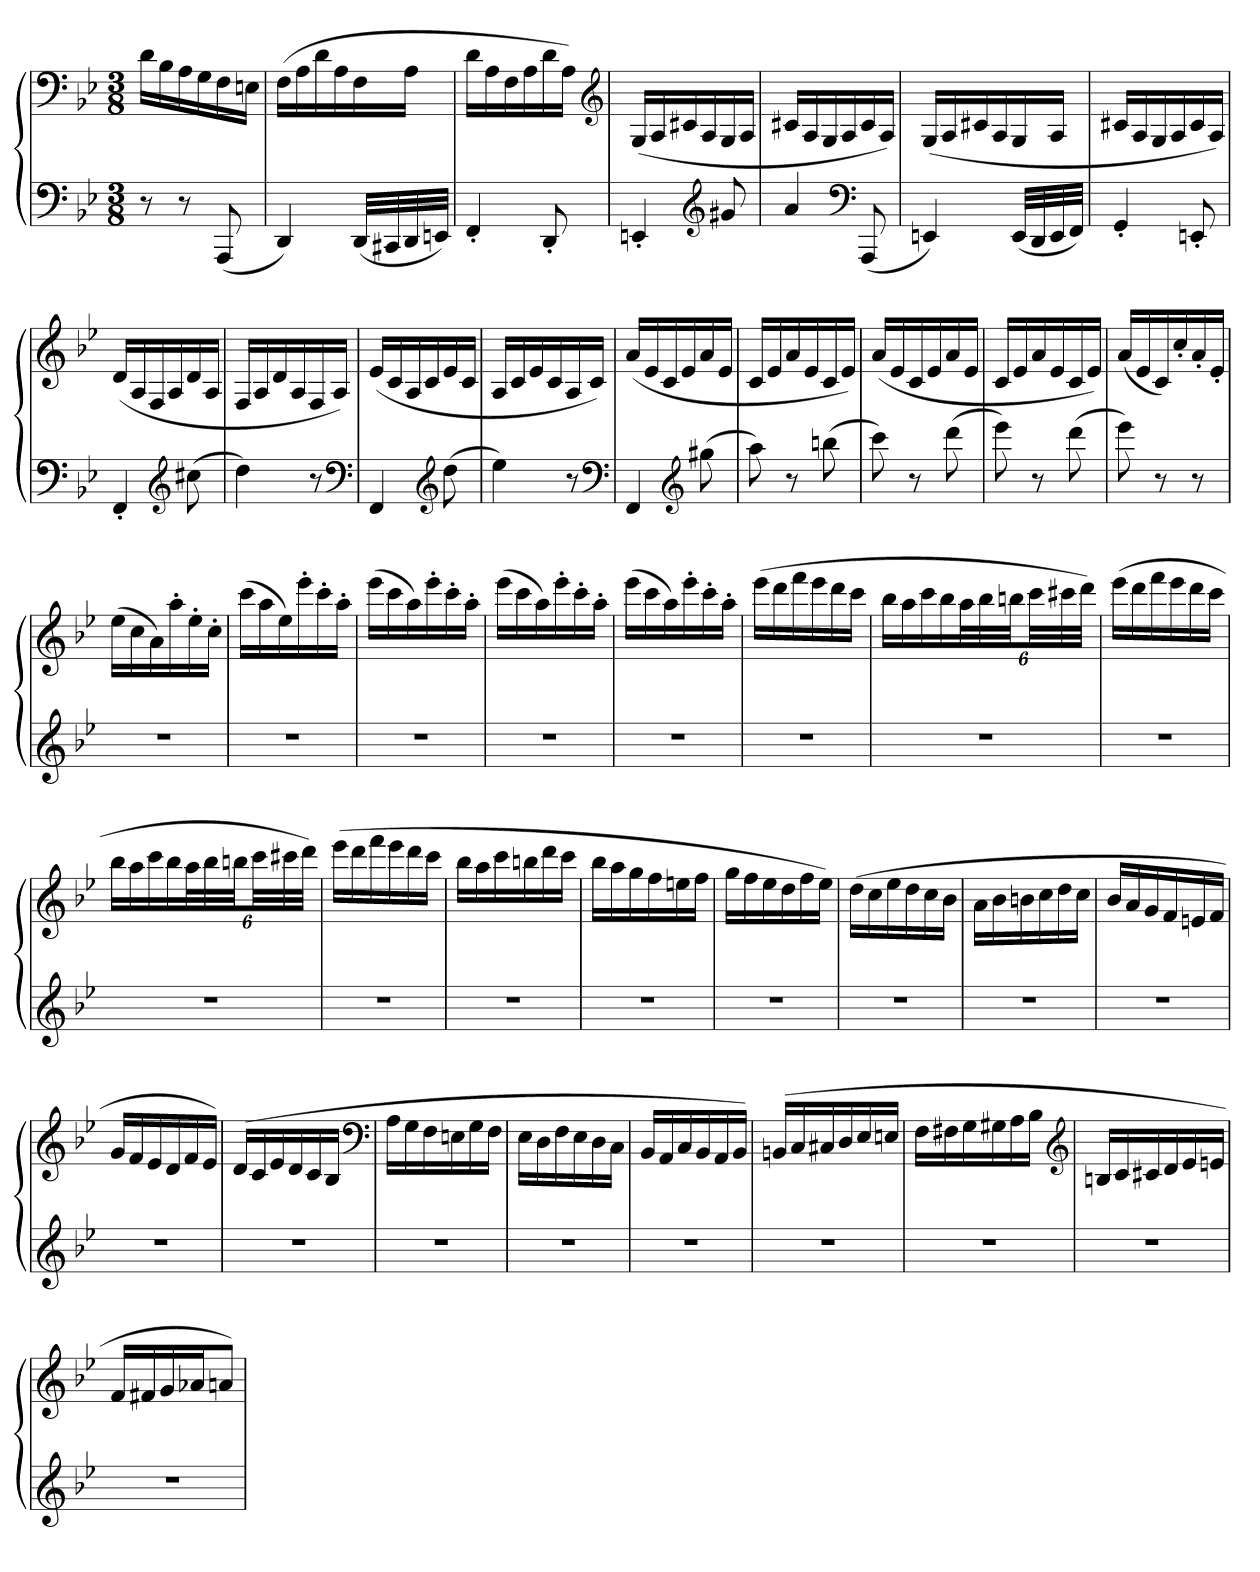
**kern	**kern
*part1	*part1
*staff2	*staff1
*clefF4	*clefF4
*k[b-e-]	*k[b-e-]
*M3/8	*M3/8
=	=
8r	16dLL
.	16B-
8r	16A
.	16G
(8AAA	16F
.	16EnJJ
=	=
4DD)	(16FLL
.	16A
.	16d
.	16A
(32DDLLL	16F
32CC#X	.
32DD	16AJJ
32EEnJJJ)	.
=	=
4FF'	16dLL
.	16A
.	16F
.	16A
8DD'	16d
.	16AJJ)
*	*clefG2
=	=
4EEn'	(16GLL
.	16A
.	16c#X
.	16A
*clefG2	*
8g#X	16G
.	16AJJ
=	=
4a	16c#XLL
.	16A
.	16G
.	16A
*clefF4	*
(8AAA	16c#
.	16AJJ)
=	=
4EEn)	(16GLL
.	16A
.	16c#X
.	16A
(32EELLL	16G
32DD	.
32EE	16AJJ
32FFJJJ)	.
=	=
4GG'	16c#XLL
.	16A
.	16G
.	16A
8EEn'	16c#
.	16AJJ)
=	=
4FF'	(16dLL
.	16A
.	16F
.	16A
*clefG2	*
(8cc#X	16d
.	16AJJ
=	=
4dd)	16FLL
.	16A
.	16d
.	16A
8r	16F
.	16AJJ)
*clefF4	*
=	=
4FF	(16e-LL
.	16c
.	16A
.	16c
*clefG2	*
(8dd	16e-
.	16cJJ
=	=
4ee-)	16ALL
.	16c
.	16e-
.	16c
8r	16A
.	16cJJ)
*clefF4	*
=	=
4FF	(16aLL
.	16e-
.	16c
.	16e-
*clefG2	*
(8gg#X	16a
.	16e-JJ
=	=
8aa)	16cLL
.	16e-
8r	16a
.	16e-
(8bbn	16c
.	16e-JJ)
=	=
8ccc)	(16aLL
.	16e-
8r	16c
.	16e-
(8ddd	16a
.	16e-JJ
=	=
8eee-)	16cLL
.	16e-
8r	16a
.	16e-
(8ddd	16c
.	16e-JJ)
=	=
8eee-)	(16aLL
.	16e-
8r	16c)
.	16cc'
8r	16a'
.	16e-'JJ
=	=
4.r	(16ee-LL
.	16cc
.	16a)
.	16aa'
.	16ee-'
.	16cc'JJ
=	=
4.r	(16cccLL
.	16aa
.	16ee-)
.	16eee-'
.	16ccc'
.	16aa'JJ
=	=
4.r	(16eee-LL
.	16ccc
.	16aa)
.	16eee-'
.	16ccc'
.	16aa'JJ
=	=
4.r	(16eee-LL
.	16ccc
.	16aa)
.	16eee-'
.	16ccc'
.	16aa'JJ
=	=
4.r	(16eee-LL
.	16ccc
.	16aa)
.	16eee-'
.	16ccc'
.	16aa'JJ
=	=
4.r	(16eee-LL
.	16ddd
.	16fff
.	16eee-
.	16ddd
.	16cccJJ
=	=
4.r	16bb-LL
.	16aa
.	16ccc
.	16bb-
.	48aaL
.	48bb-
.	48bbnJJ
.	48cccLL
.	48ccc#X
.	48dddJJJ)
=	=
4.r	(16eee-LL
.	16ddd
.	16fff
.	16eee-
.	16ddd
.	16cccJJ
=	=
4.r	16bb-LL
.	16aa
.	16ccc
.	16bb-
.	48aaL
.	48bb-
.	48bbnJJ
.	48cccLL
.	48ccc#X
.	48dddJJJ)
=	=
4.r	(16eee-LL
.	16ddd
.	16fff
.	16eee-
.	16ddd
.	16cccJJ
=	=
4.r	16bb-LL
.	16aa
.	16ccc
.	16bbn
.	16ddd
.	16cccJJ
=	=
4.r	16bb-LL
.	16aa
.	16gg
.	16ff
.	16een
.	16ffJJ
=	=
4.r	16ggLL
.	16ff
.	16ee-
.	16dd
.	16ff
.	16ee-JJ)
=	=
4.r	(16ddLL
.	16cc
.	16ee-
.	16dd
.	16cc
.	16b-JJ
=	=
4.r	16aLL
.	16b-
.	16bn
.	16cc
.	16dd
.	16ccJJ
=	=
4.r	16b-LL
.	16a
.	16g
.	16f
.	16en
.	16fJJ
=	=
4.r	16gLL
.	16f
.	16e-
.	16d
.	16f
.	16e-JJ)
=	=
4.r	(16dLL
.	16c
.	16e-
.	16d
.	16c
.	16B-JJ
*	*clefF4
=	=
4.r	16ALL
.	16G
.	16F
.	16En
.	16G
.	16FJJ
=	=
4.r	16E-LL
.	16D
.	16F
.	16E-
.	16D
.	16CJJ
=	=
4.r	16BB-LL
.	16AA
.	16C
.	16BB-
.	16AA
.	16BB-JJ)
=	=
4.r	(16BBnLL
.	16C
.	16C#X
.	16D
.	16E-
.	16EnJJ
=	=
4.r	16FLL
.	16F#X
.	16G
.	16G#X
.	16A
.	16B-JJ
*	*clefG2
=	=
4.r	16BnLL
.	16c
.	16c#X
.	16d
.	16e-
.	16enJJ
=	=
4.r	16fLL
.	16f#X
.	16g
.	16a-XJ
.	8anJ)
=	=
*-	*-
